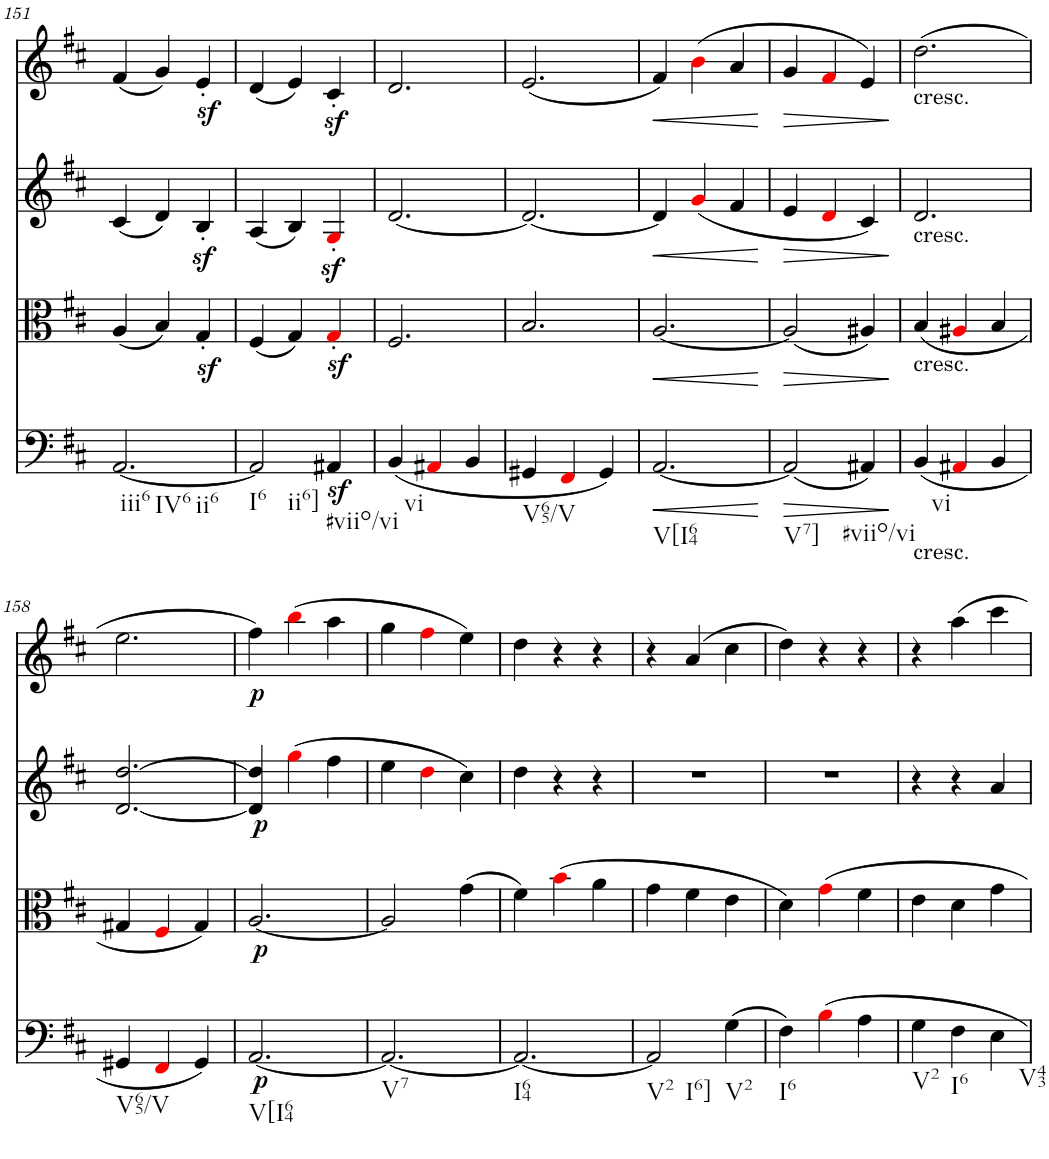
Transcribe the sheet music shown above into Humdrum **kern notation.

**kern	**dynam	**kern	**dynam	**kern	**dynam	**kern	**dynam
*part4	*part4	*part3	*part3	*part2	*part2	*part1	*part1
*staff4	*staff4	*staff3	*staff3	*staff2	*staff2	*staff1	*staff1
*I"Violoncello	*	*I"Viola	*	*I"Violin II	*	*I"Violin I	*
*I'Vc	*	*I'Vla	*	*I'Vln	*	*I'Vln	*
!!LO:PB:g=z
*clefF4	*	*clefC3	*	*clefG2	*	*clefG2	*
*k[f#c#]	*	*k[f#c#]	*	*k[f#c#]	*	*k[f#c#]	*
*M3/4	*	*M3/4	*	*M3/4	*	*M3/4	*
=151	=151	=151	=151	=151	=151	=151	=151
!LO:TX:b:t=iii6	!	!	!	!	!	!	!
!LO:TX:b:t=IV6	!	!	!	!	!	!	!
!LO:TX:b:t=ii6	!	!	!	!	!	!	!
[2.AA/	.	(4A/	.	(4c#/	.	(4f#/	.
.	.	4B/)	.	4d/)	.	4g/)	.
.	.	4Gz>'/	.	4B'/	.	4ez<'/	.
=152	=152	=152	=152	=152	=152	=152	=152
!LO:TX:b:t=I6	!	!	!	!	!	!	!
!LO:TX:b:t=ii6]	!	!	!	!	!	!	!
2AA/]	.	(4F#/	.	(4A/	.	(4d/	.
.	.	4G/)	.	4B/)	.	4e/)	.
!LO:TX:b:t=#viio/vi	!	!	!	!	!	!	!
4AA#Xz</	.	4Gz>'i/	.	4G'i/	.	4c#z<'/	.
=153	=153	=153	=153	=153	=153	=153	=153
!LO:TX:b:t=vi	!	!	!	!	!	!	!
(<4BB/	.	2.F#/	.	[2.d/	.	2.d/	.
4AA#Xi/	.	.	.	.	.	.	.
4BB/	.	.	.	.	.	.	.
=154	=154	=154	=154	=154	=154	=154	=154
!LO:TX:b:t=V65/V	!	!	!	!	!	!	!
4GG#X/	.	2.B/	.	2.d/_	.	(2.e/	.
4FF#i/	.	.	.	.	.	.	.
4GG#/)	.	.	.	.	.	.	.
=155	=155	=155	=155	=155	=155	=155	=155
!LO:TX:b:t=V[I64	!	!	!	!	!	!	!
!	!LO:HP:b	!	!LO:HP:b	!	!LO:HP:b	!	!LO:HP:b
[2.AA/	<	[2.A/	<	4d/]	<	4f#/)	<
.	.	.	.	(4gi/	.	(4bi\	.
.	.	.	.	4f#/	.	4a/	.
.	[	.	[	.	[	.	[
=156	=156	=156	=156	=156	=156	=156	=156
!LO:TX:b:t=V7]	!	!	!	!	!	!	!
!	!LO:HP:b	!	!LO:HP:b	!	!LO:HP:b	!	!LO:HP:b
(2AA/]	>	(2A/]	>	4e/	>	4g/	>
.	.	.	.	4di/	.	4f#i/	.
!LO:TX:b:t=#viio/vi	!	!	!	!	!	!	!
4AA#X/)	.	4A#X/)	.	4c#/)	.	4e/)	.
.	]	.	]	.	]	.	]
=157	=157	=157	=157	=157	=157	=157	=157
!	!	!	!	!	!	!LO:TX:b:t=cresc.	!
!	!	!	!	!LO:TX:b:t=cresc.	!	!	!
!	!	!LO:TX:b:t=cresc.	!	!	!	!	!
!LO:TX:b:t=cresc.	!	!	!	!	!	!	!
!LO:TX:b:t=vi	!	!	!	!	!	!	!
(<4BB/	.	(<4B/	.	2.d/	.	(2.dd\	.
4AA#Xi/	.	4A#Xi/	.	.	.	.	.
4BB/	.	4B/	.	.	.	.	.
!!LO:LB:g=z
=158	=158	=158	=158	=158	=158	=158	=158
!LO:TX:b:t=V65/V	!	!	!	!	!	!	!
4GG#X/	.	4G#X/	.	[2.d/ [2.dd/	.	2.ee\	.
4FF#i/	.	4F#i/	.	.	.	.	.
4GG#/)	.	4G#/)	.	.	.	.	.
=159	=159	=159	=159	=159	=159	=159	=159
!LO:TX:b:t=V[I64	!	!	!	!	!	!	!
!	!LO:DY:b	!	!LO:DY:b	!	!LO:DY:b	!	!LO:DY:b
[2.AA/	p	[2.A/	p	4d/] 4dd/]	p	4ff#\)	p
.	.	.	.	(4ggi\	.	(4bbi\	.
.	.	.	.	4ff#\	.	4aa\	.
=160	=160	=160	=160	=160	=160	=160	=160
!LO:TX:b:t=V7	!	!	!	!	!	!	!
2.AA/_	.	2A/]	.	4ee\	.	4gg\	.
.	.	.	.	4ddi\	.	4ff#i\	.
.	.	(4g\	.	4cc#\)	.	4ee\)	.
=161	=161	=161	=161	=161	=161	=161	=161
!LO:TX:b:t=I64	!	!	!	!	!	!	!
2.AA/_	.	4f#\)	.	4dd\	.	4dd\	.
.	.	(4bi\	.	4r	.	4r	.
.	.	4a\	.	4r	.	4r	.
=162	=162	=162	=162	=162	=162	=162	=162
!LO:TX:b:t=V2	!	!	!	!	!	!	!
!LO:TX:b:t=I6]	!	!	!	!	!	!	!
2AA/]	.	4g\	.	2.r	.	4r	.
.	.	4f#\	.	.	.	(4a/	.
!LO:TX:b:t=V2	!	!	!	!	!	!	!
(4G\	.	4e\	.	.	.	4cc#\	.
=163	=163	=163	=163	=163	=163	=163	=163
!LO:TX:b:t=I6	!	!	!	!	!	!	!
4F#\)	.	4d\)	.	2.r	.	4dd\)	.
4Bi\	.	4gi\	.	.	.	4r	.
4A\	.	4f#\	.	.	.	4r	.
=164	=164	=164	=164	=164	=164	=164	=164
!LO:TX:b:t=V2	!	!	!	!	!	!	!
4G\	.	4e\	.	4r	.	4r	.
!LO:TX:b:t=I6	!	!	!	!	!	!	!
4F#\	.	4d\	.	4r	.	4aa\	.
!LO:TX:b:t=V43	!	!	!	!	!	!	!
4E\	.	4g\	.	4a/	.	4ccc#\	.
=	=	=	=	=	=	=	=
*-	*-	*-	*-	*-	*-	*-	*-
